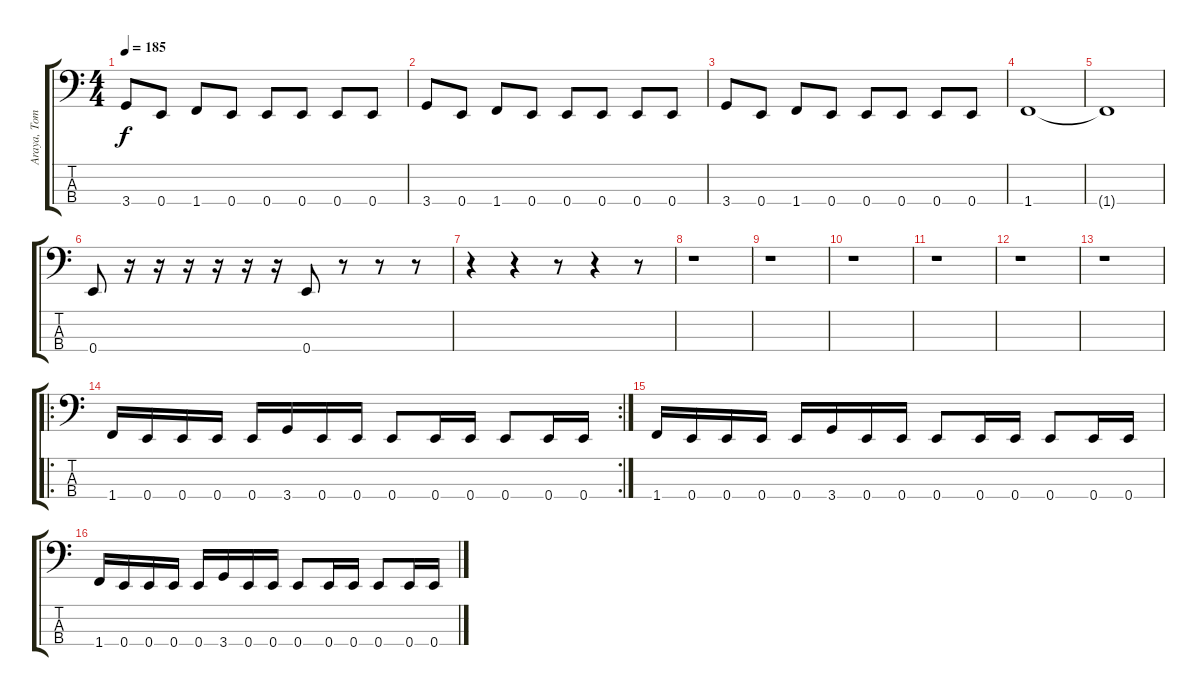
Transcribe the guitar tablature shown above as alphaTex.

\track ("Araya, Tom  (I love Him)" "Araya, Tom") {instrument electricbasspick}
\staff {score tabs}
\tuning (G2 D2 A1 E1) {hide}
\ts (4 4)
\tempo 185
\clef f4
\ks c
3.4.8{dy f} 0.4.8 1.4.8 0.4.8 0.4.8 0.4.8 0.4.8 0.4.8 |
3.4.8 0.4.8 1.4.8 0.4.8 0.4.8 0.4.8 0.4.8 0.4.8 |
3.4.8 0.4.8 1.4.8 0.4.8 0.4.8 0.4.8 0.4.8 0.4.8 |
1.4.1 |
1.4{t}.1 |
0.4.8 r.16 r.16 r.16 r.16 r.16 r.16 0.4.8 r.8 r.8 r.8 |
r.4 r.4 r.8 r.4 r.8 |
r.1 |
r.1 |
r.1 |
r.1 |
r.1 |
r.1 |
\ro
\rc 2
1.4.16 0.4.16 0.4.16 0.4.16 0.4.16 3.4.16 0.4.16 0.4.16 0.4.8 0.4.16 0.4.16 0.4.8 0.4.16 0.4.16 |
1.4.16 0.4.16 0.4.16 0.4.16 0.4.16 3.4.16 0.4.16 0.4.16 0.4.8 0.4.16 0.4.16 0.4.8 0.4.16 0.4.16 |
1.4.16 0.4.16 0.4.16 0.4.16 0.4.16 3.4.16 0.4.16 0.4.16 0.4.8 0.4.16 0.4.16 0.4.8 0.4.16 0.4.16
